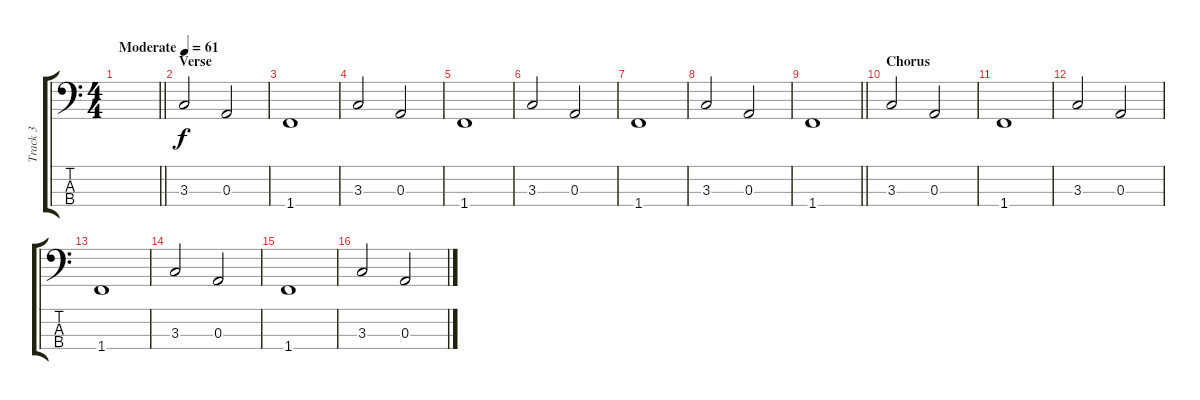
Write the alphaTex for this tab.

\track ("Track 3" "Track 3") {instrument electricbassfinger}
\staff {score tabs}
\tuning (G2 D2 A1 E1) {hide}
\ts (4 4)
\tempo (61 "Moderate")
\clef f4
\barLineRight lightlight
\ks c
|
\section ("" "Verse")
3.3.2 0.3.2 |
1.4.1 |
3.3.2 0.3.2 |
1.4.1 |
3.3.2 0.3.2 |
1.4.1 |
3.3.2 0.3.2 |
\barLineRight lightlight
1.4.1 |
\section ("" "Chorus")
3.3.2 0.3.2 |
1.4.1 |
3.3.2 0.3.2 |
1.4.1 |
3.3.2 0.3.2 |
1.4.1 |
3.3.2 0.3.2
